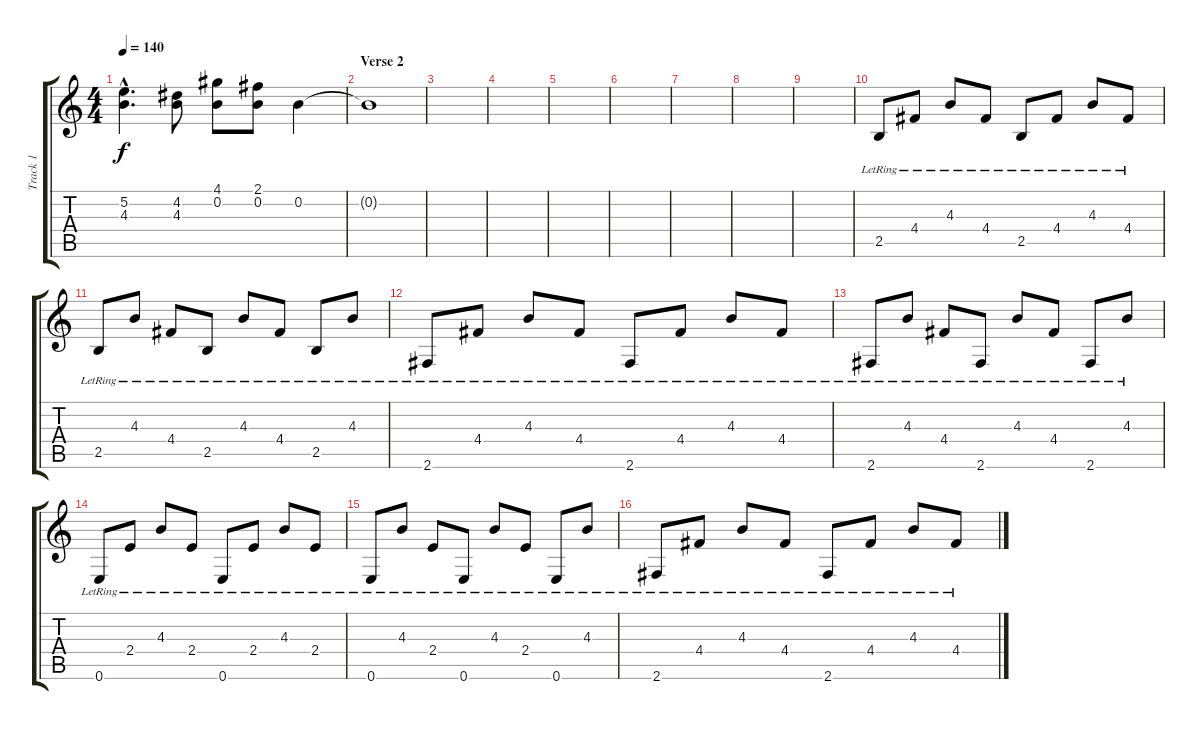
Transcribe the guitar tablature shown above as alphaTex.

\track ("Track 1" "Track 1") {instrument acousticguitarnylon}
\staff {score tabs}
\tuning (E4 B3 G3 D3 A2 E2) {hide}
\ts (4 4)
\tempo 140
\clef g2
\ks c
(5.2{hac t} 4.3{hac t}).4{d dy f} (4.2 4.3).8 (4.1 0.2).8 (2.1 0.2).8 0.2.4 |
\section ("" "Verse 2")
0.2{t}.1 |
|
|
|
|
|
|
|
2.5{lr}.8 4.4{lr}.8 4.3{lr}.8 4.4{lr}.8 2.5{lr}.8 4.4{lr}.8 4.3{lr}.8 4.4{lr}.8 |
2.5{lr}.8 4.3{lr}.8 4.4{lr}.8 2.5{lr}.8 4.3{lr}.8 4.4{lr}.8 2.5{lr}.8 4.3{lr}.8 |
2.6{lr}.8 4.4{lr}.8 4.3{lr}.8 4.4{lr}.8 2.6{lr}.8 4.4{lr}.8 4.3{lr}.8 4.4{lr}.8 |
2.6{lr}.8 4.3{lr}.8 4.4{lr}.8 2.6{lr}.8 4.3{lr}.8 4.4{lr}.8 2.6{lr}.8 4.3{lr}.8 |
0.6{lr}.8 2.4{lr}.8 4.3{lr}.8 2.4{lr}.8 0.6{lr}.8 2.4{lr}.8 4.3{lr}.8 2.4{lr}.8 |
0.6{lr}.8 4.3{lr}.8 2.4{lr}.8 0.6{lr}.8 4.3{lr}.8 2.4{lr}.8 0.6{lr}.8 4.3{lr}.8 |
2.6{lr}.8 4.4{lr}.8 4.3{lr}.8 4.4{lr}.8 2.6{lr}.8 4.4{lr}.8 4.3{lr}.8 4.4{lr}.8
